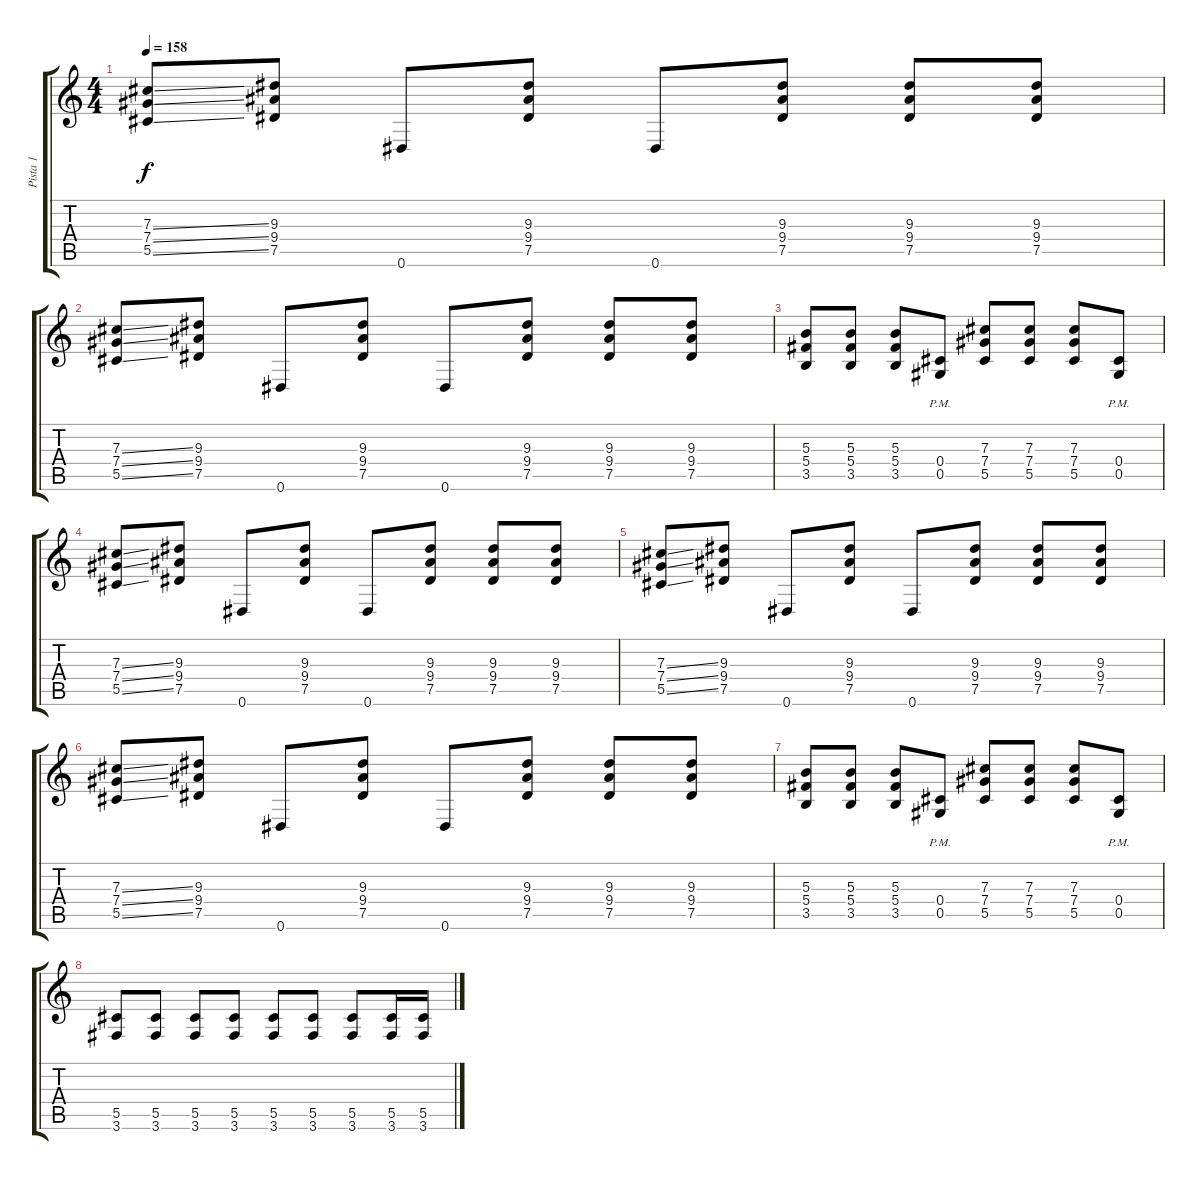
\track ("Pista 1" "Pista 1") {instrument overdrivenguitar}
\staff {score tabs}
\tuning (Eb4 Bb3 Gb3 Db3 Ab2 Eb2) {hide}
\ts (4 4)
\tempo 158
\clef g2
\ks c
(7.3{ss} 7.4{ss} 5.5{ss}).8{dy f} (9.3 9.4 7.5).8 0.6.8 (9.3 9.4 7.5).8 0.6.8 (9.3 9.4 7.5).8 (9.3 9.4 7.5).8 (9.3 9.4 7.5).8 |
(7.3{ss} 7.4{ss} 5.5{ss}).8 (9.3 9.4 7.5).8 0.6.8 (9.3 9.4 7.5).8 0.6.8 (9.3 9.4 7.5).8 (9.3 9.4 7.5).8 (9.3 9.4 7.5).8 |
(5.3 5.4 3.5).8 (5.3 5.4 3.5).8 (5.3 5.4 3.5).8 (0.4{pm} 0.5{pm}).8 (7.3 7.4 5.5).8 (7.3 7.4 5.5).8 (7.3 7.4 5.5).8 (0.4{pm} 0.5{pm}).8 |
(7.3{ss} 7.4{ss} 5.5{ss}).8 (9.3 9.4 7.5).8 0.6.8 (9.3 9.4 7.5).8 0.6.8 (9.3 9.4 7.5).8 (9.3 9.4 7.5).8 (9.3 9.4 7.5).8 |
(7.3{ss} 7.4{ss} 5.5{ss}).8 (9.3 9.4 7.5).8 0.6.8 (9.3 9.4 7.5).8 0.6.8 (9.3 9.4 7.5).8 (9.3 9.4 7.5).8 (9.3 9.4 7.5).8 |
(7.3{ss} 7.4{ss} 5.5{ss}).8 (9.3 9.4 7.5).8 0.6.8 (9.3 9.4 7.5).8 0.6.8 (9.3 9.4 7.5).8 (9.3 9.4 7.5).8 (9.3 9.4 7.5).8 |
(5.3 5.4 3.5).8 (5.3 5.4 3.5).8 (5.3 5.4 3.5).8 (0.4{pm} 0.5{pm}).8 (7.3 7.4 5.5).8 (7.3 7.4 5.5).8 (7.3 7.4 5.5).8 (0.4{pm} 0.5{pm}).8 |
(5.5 3.6).8 (5.5 3.6).8 (5.5 3.6).8 (5.5 3.6).8 (5.5 3.6).8 (5.5 3.6).8 (5.5 3.6).8 (5.5 3.6).16 (5.5 3.6).16
